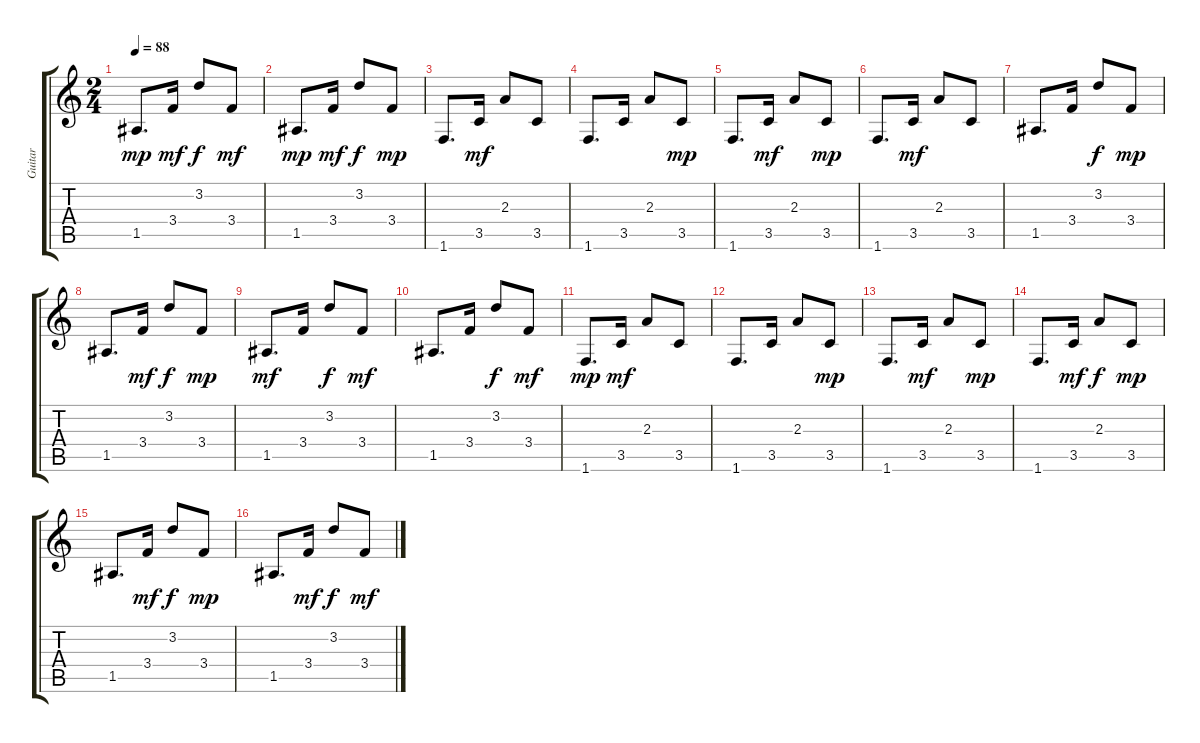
\track ("Guitar" "Guitar") {instrument acousticguitarnylon}
\staff {score tabs}
\tuning (E4 B3 G3 D3 A2 E2) {hide}
\ts (2 4)
\tempo 88
\clef g2
\ks c
1.5.8{d dy mp} 3.4.16{dy mf} 3.2.8{dy f} 3.4.8{dy mf} |
1.5.8{d dy mp} 3.4.16{dy mf} 3.2.8{dy f} 3.4.8{dy mp} |
1.6.8{d} 3.5.16{dy mf} 2.3.8 3.5.8 |
1.6.8{d} 3.5.16 2.3.8 3.5.8{dy mp} |
1.6.8{d} 3.5.16{dy mf} 2.3.8 3.5.8{dy mp} |
1.6.8{d} 3.5.16{dy mf} 2.3.8 3.5.8 |
1.5.8{d} 3.4.16 3.2.8{dy f} 3.4.8{dy mp} |
1.5.8{d} 3.4.16{dy mf} 3.2.8{dy f} 3.4.8{dy mp} |
1.5.8{d dy mf} 3.4.16 3.2.8{dy f} 3.4.8{dy mf} |
1.5.8{d} 3.4.16 3.2.8{dy f} 3.4.8{dy mf} |
1.6.8{d dy mp} 3.5.16{dy mf} 2.3.8 3.5.8 |
1.6.8{d} 3.5.16 2.3.8 3.5.8{dy mp} |
1.6.8{d} 3.5.16{dy mf} 2.3.8 3.5.8{dy mp} |
1.6.8{d} 3.5.16{dy mf} 2.3.8{dy f} 3.5.8{dy mp} |
1.5.8{d} 3.4.16{dy mf} 3.2.8{dy f} 3.4.8{dy mp} |
1.5.8{d} 3.4.16{dy mf} 3.2.8{dy f} 3.4.8{dy mf}
